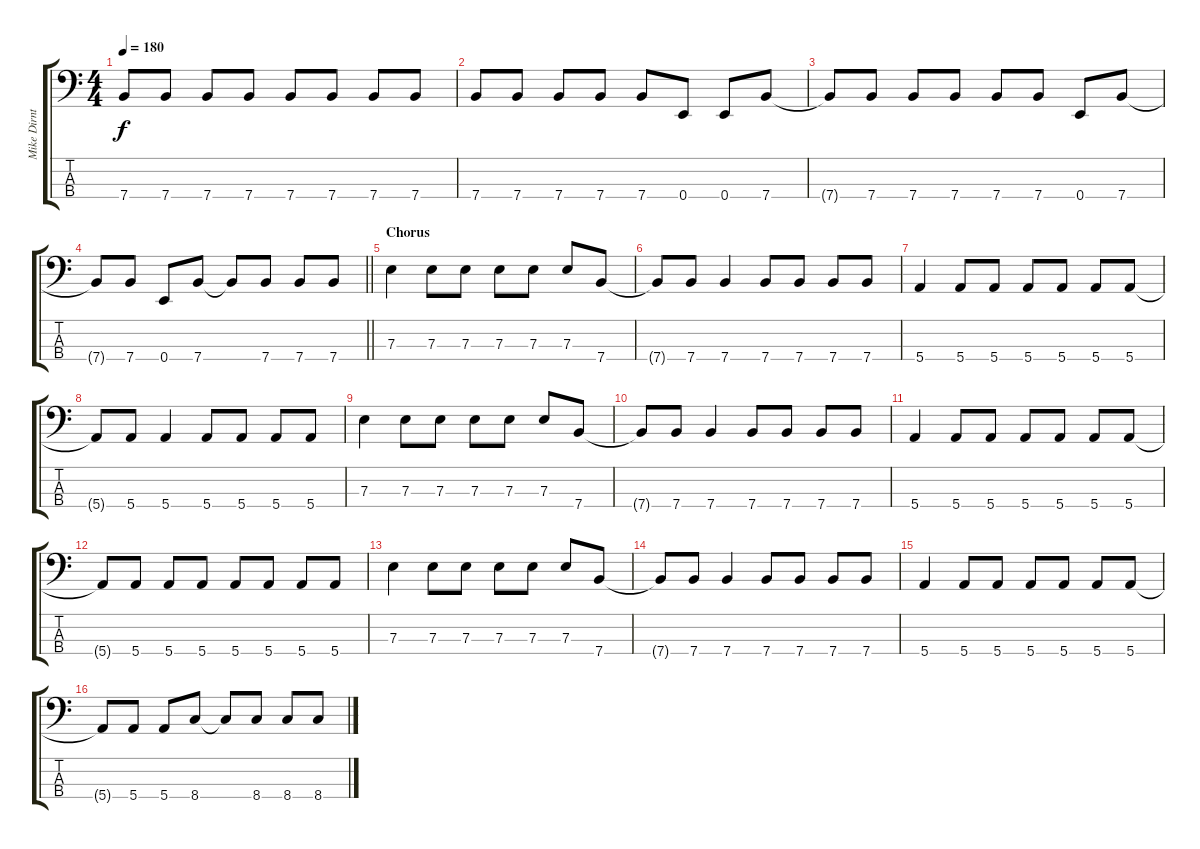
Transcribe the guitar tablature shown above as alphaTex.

\track ("Mike Dirnt (Bass)" "Mike Dirnt") {instrument electricbasspick}
\staff {score tabs}
\tuning (G2 D2 A1 E1) {hide}
\ts (4 4)
\tempo 180
\clef f4
\ks c
7.4{t}.8{dy f} 7.4.8 7.4.8 7.4.8 7.4.8 7.4.8 7.4.8 7.4.8 |
7.4.8 7.4.8 7.4.8 7.4.8 7.4.8 0.4.8 0.4.8 7.4.8 |
7.4{t}.8 7.4.8 7.4.8 7.4.8 7.4.8 7.4.8 0.4.8 7.4.8 |
\barLineRight lightlight
7.4{t}.8 7.4.8 0.4.8 7.4.8 7.4{t}.8 7.4.8 7.4.8 7.4.8 |
\section ("" "Chorus")
7.3.4 7.3.8 7.3.8 7.3.8 7.3.8 7.3.8 7.4.8 |
7.4{t}.8 7.4.8 7.4.4 7.4.8 7.4.8 7.4.8 7.4.8 |
5.4.4 5.4.8 5.4.8 5.4.8 5.4.8 5.4.8 5.4.8 |
5.4{t}.8 5.4.8 5.4.4 5.4.8 5.4.8 5.4.8 5.4.8 |
7.3.4 7.3.8 7.3.8 7.3.8 7.3.8 7.3.8 7.4.8 |
7.4{t}.8 7.4.8 7.4.4 7.4.8 7.4.8 7.4.8 7.4.8 |
5.4.4 5.4.8 5.4.8 5.4.8 5.4.8 5.4.8 5.4.8 |
5.4{t}.8 5.4.8 5.4.8 5.4.8 5.4.8 5.4.8 5.4.8 5.4.8 |
7.3.4 7.3.8 7.3.8 7.3.8 7.3.8 7.3.8 7.4.8 |
7.4{t}.8 7.4.8 7.4.4 7.4.8 7.4.8 7.4.8 7.4.8 |
5.4.4 5.4.8 5.4.8 5.4.8 5.4.8 5.4.8 5.4.8 |
5.4{t}.8 5.4.8 5.4.8 8.4.8 8.4{t}.8 8.4.8 8.4.8 8.4.8
